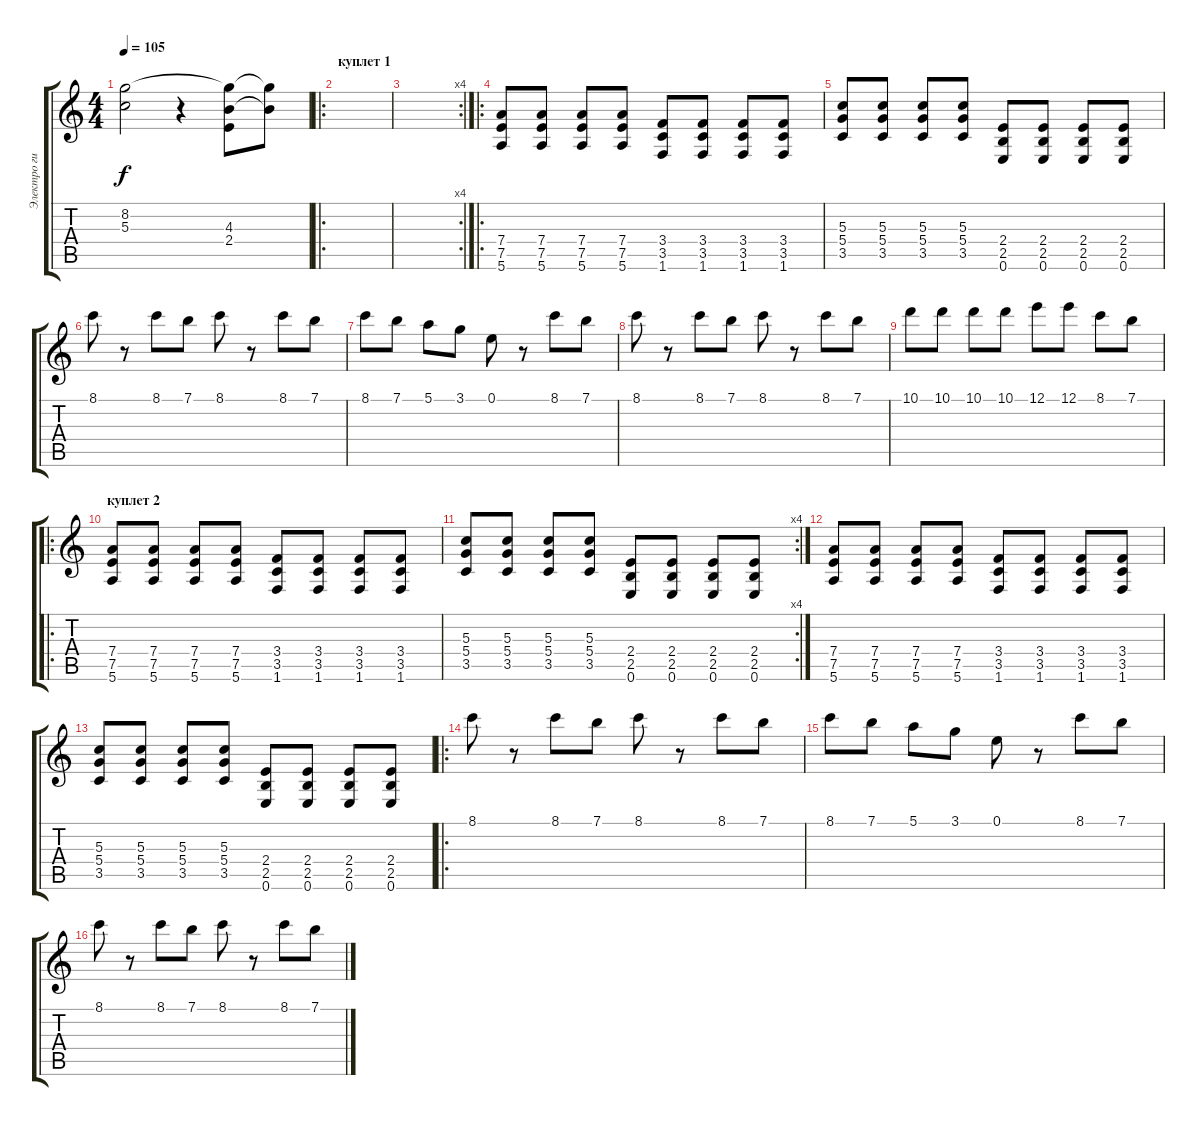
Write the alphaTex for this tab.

\track ("Электро гитара" "Электро ги") {instrument distortionguitar}
\staff {score tabs}
\tuning (E4 B3 G3 D3 A2 E2) {hide}
\ts (4 4)
\tempo 105
\clef g2
\ks c
(8.2 5.3).2{dy f} r.4 (8.2{t} 4.3 2.4).8 (8.2{t} 4.3{t}).8 |
\ro
\section ("" "куплет 1")
|
\rc 4
|
\ro
(7.4 7.5 5.6).8{volume 3} (7.4 7.5 5.6).8{volume 4} (7.4 7.5 5.6).8{volume 5} (7.4 7.5 5.6).8{volume 6} (3.4 3.5 1.6).8{volume 7} (3.4 3.5 1.6).8{volume 8} (3.4 3.5 1.6).8{volume 9} (3.4 3.5 1.6).8{volume 10} |
(5.3 5.4 3.5).8{volume 11} (5.3 5.4 3.5).8{volume 12} (5.3 5.4 3.5).8{volume 13} (5.3 5.4 3.5).8{volume 14} (2.4 2.5 0.6).8{volume 15} (2.4 2.5 0.6).8{volume 16} (2.4 2.5 0.6).8 (2.4 2.5 0.6).8 |
\section ("" " ")
8.1.8 r.8 8.1.8 7.1.8 8.1.8 r.8 8.1.8 7.1.8 |
8.1.8 7.1.8 5.1.8 3.1.8 0.1.8 r.8 8.1.8 7.1.8 |
8.1.8 r.8 8.1.8 7.1.8 8.1.8 r.8 8.1.8 7.1.8 |
10.1.8 10.1.8 10.1.8 10.1.8 12.1.8 12.1.8 8.1.8 7.1.8 |
\ro
\section ("" "куплет 2")
(7.4 7.5 5.6).8 (7.4 7.5 5.6).8 (7.4 7.5 5.6).8 (7.4 7.5 5.6).8 (3.4 3.5 1.6).8 (3.4 3.5 1.6).8 (3.4 3.5 1.6).8 (3.4 3.5 1.6).8 |
\rc 4
(5.3 5.4 3.5).8 (5.3 5.4 3.5).8 (5.3 5.4 3.5).8 (5.3 5.4 3.5).8 (2.4 2.5 0.6).8 (2.4 2.5 0.6).8 (2.4 2.5 0.6).8 (2.4 2.5 0.6).8 |
(7.4 7.5 5.6).8 (7.4 7.5 5.6).8 (7.4 7.5 5.6).8 (7.4 7.5 5.6).8 (3.4 3.5 1.6).8 (3.4 3.5 1.6).8 (3.4 3.5 1.6).8 (3.4 3.5 1.6).8 |
(5.3 5.4 3.5).8 (5.3 5.4 3.5).8 (5.3 5.4 3.5).8 (5.3 5.4 3.5).8 (2.4 2.5 0.6).8 (2.4 2.5 0.6).8 (2.4 2.5 0.6).8 (2.4 2.5 0.6).8 |
\ro
\section ("" "  ")
8.1.8 r.8 8.1.8 7.1.8 8.1.8 r.8 8.1.8 7.1.8 |
8.1.8 7.1.8 5.1.8 3.1.8 0.1.8 r.8 8.1.8 7.1.8 |
8.1.8 r.8 8.1.8 7.1.8 8.1.8 r.8 8.1.8 7.1.8
